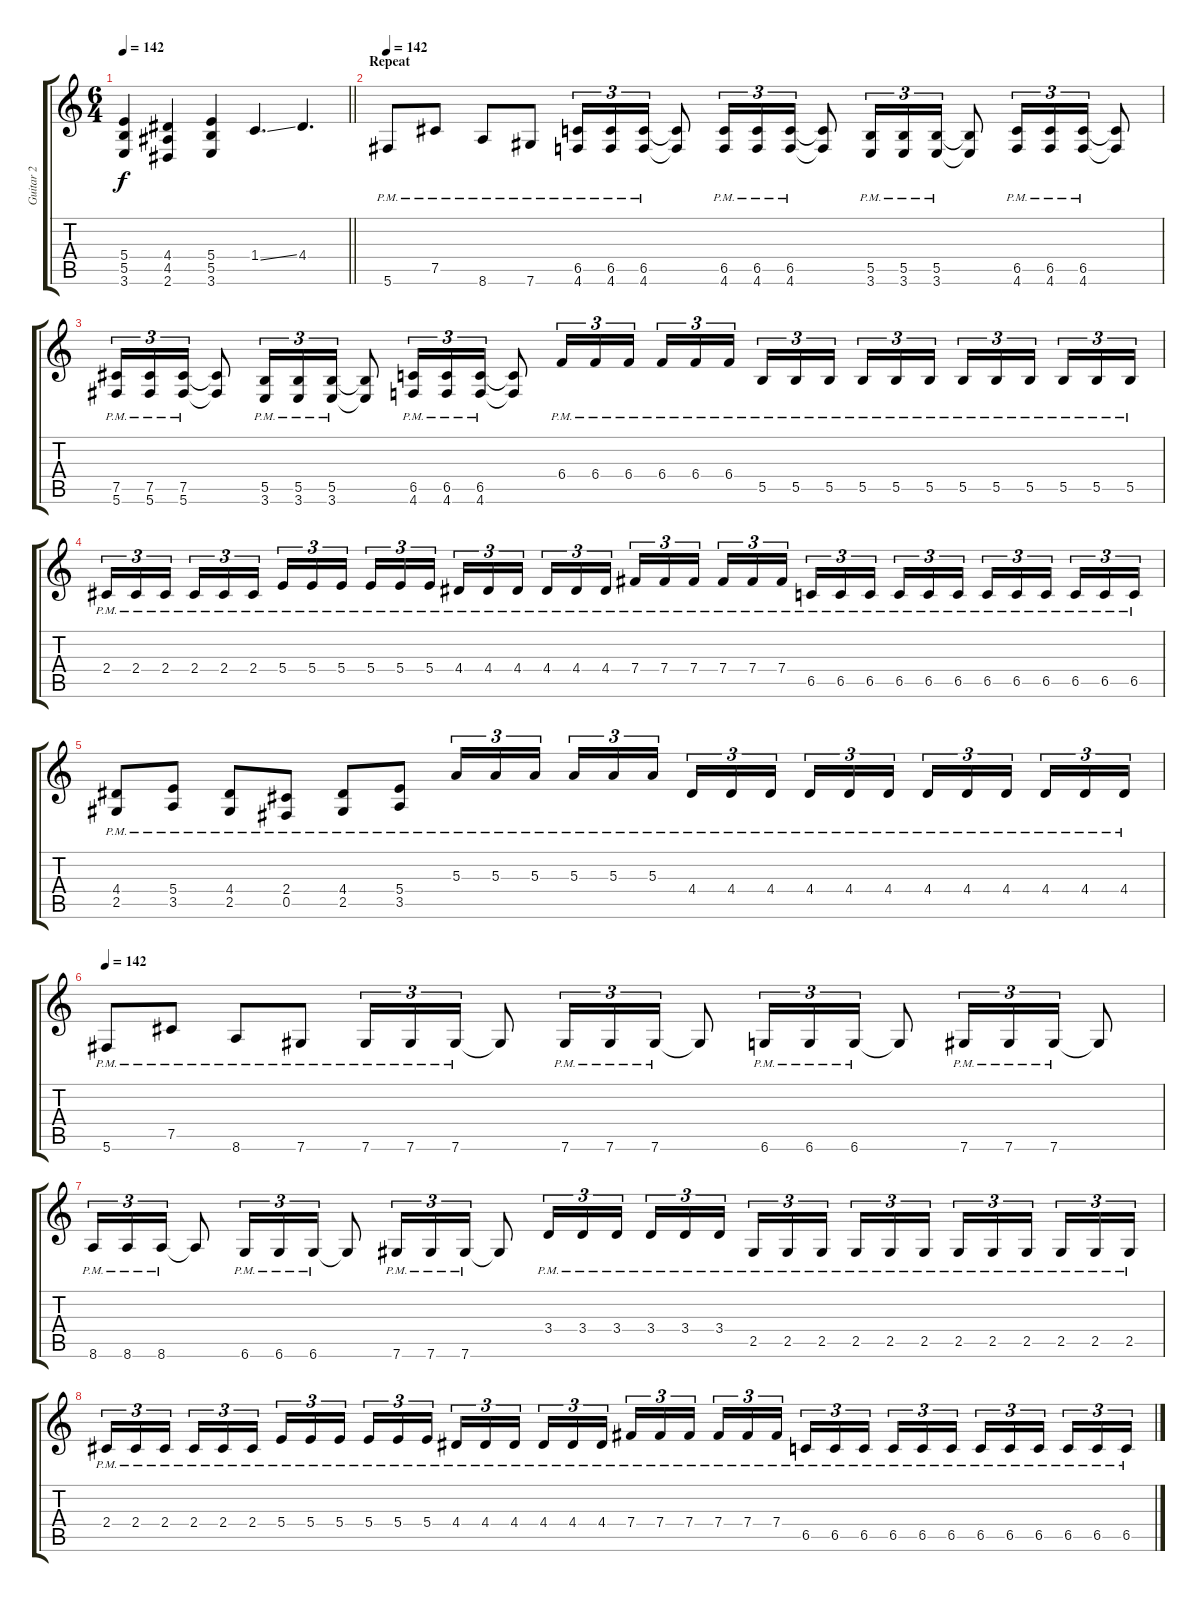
\track ("Guitar 2" "Guitar 2") {instrument distortionguitar}
\staff {score tabs}
\tuning (Db4 Ab3 E3 B2 Gb2 Db2) {hide}
\ts (6 4)
\tempo 142
\clef g2
\barLineRight lightlight
\ks c
(5.4 5.5 3.6).4{dy f} (4.4 4.5 2.6).4 (5.4 5.5 3.6).4 1.4{ss}.4{d} 4.4.4{d} |
\section ("" "Repeat")
\tempo 150
\tempo 142
5.6{pm}.8 7.5{pm}.8 8.6{pm}.8 7.6{pm}.8 (6.5{pm} 4.6{pm}).16{tu (3 2)} (6.5{pm} 4.6{pm}).16{tu (3 2)} (6.5{pm} 4.6{pm}).16{tu (3 2)} (6.5{t} 4.6{t}).8 (6.5{pm} 4.6{pm}).16{tu (3 2)} (6.5{pm} 4.6{pm}).16{tu (3 2)} (6.5{pm} 4.6{pm}).16{tu (3 2)} (6.5{t} 4.6{t}).8 (5.5{pm} 3.6{pm}).16{tu (3 2)} (5.5{pm} 3.6{pm}).16{tu (3 2)} (5.5{pm} 3.6{pm}).16{tu (3 2)} (5.5{t} 3.6{t}).8 (6.5{pm} 4.6{pm}).16{tu (3 2)} (6.5{pm} 4.6).16{tu (3 2)} (6.5{pm} 4.6{pm}).16{tu (3 2)} (6.5{t} 4.6{t}).8 |
(7.5{pm} 5.6{pm}).16{tu (3 2)} (7.5{pm} 5.6{pm}).16{tu (3 2)} (7.5{pm} 5.6{pm}).16{tu (3 2)} (7.5{t} 5.6{t}).8 (5.5{pm} 3.6{pm}).16{tu (3 2)} (5.5{pm} 3.6{pm}).16{tu (3 2)} (5.5{pm} 3.6{pm}).16{tu (3 2)} (5.5{t} 3.6{t}).8 (6.5{pm} 4.6{pm}).16{tu (3 2)} (6.5{pm} 4.6{pm}).16{tu (3 2)} (6.5{pm} 4.6{pm}).16{tu (3 2)} (6.5{t} 4.6{t}).8 6.4{pm}.16{tu (3 2)} 6.4{pm}.16{tu (3 2)} 6.4{pm}.16{tu (3 2) beam splitsecondary} 6.4{pm}.16{tu (3 2)} 6.4{pm}.16{tu (3 2)} 6.4{pm}.16{tu (3 2) beam splitsecondary} 5.5{pm}.16{tu (3 2)} 5.5{pm}.16{tu (3 2)} 5.5{pm}.16{tu (3 2) beam splitsecondary} 5.5{pm}.16{tu (3 2)} 5.5{pm}.16{tu (3 2)} 5.5{pm}.16{tu (3 2) beam splitsecondary} 5.5{pm}.16{tu (3 2)} 5.5{pm}.16{tu (3 2)} 5.5{pm}.16{tu (3 2) beam splitsecondary} 5.5{pm}.16{tu (3 2)} 5.5{pm}.16{tu (3 2)} 5.5{pm}.16{tu (3 2)} |
2.4{pm}.16{tu (3 2)} 2.4{pm}.16{tu (3 2)} 2.4{pm}.16{tu (3 2) beam splitsecondary} 2.4{pm}.16{tu (3 2)} 2.4{pm}.16{tu (3 2)} 2.4{pm}.16{tu (3 2) beam splitsecondary} 5.4{pm}.16{tu (3 2)} 5.4{pm}.16{tu (3 2)} 5.4{pm}.16{tu (3 2) beam splitsecondary} 5.4{pm}.16{tu (3 2)} 5.4{pm}.16{tu (3 2)} 5.4{pm}.16{tu (3 2) beam splitsecondary} 4.4{pm}.16{tu (3 2)} 4.4{pm}.16{tu (3 2)} 4.4{pm}.16{tu (3 2) beam splitsecondary} 4.4{pm}.16{tu (3 2)} 4.4{pm}.16{tu (3 2)} 4.4{pm}.16{tu (3 2)} 7.4{pm}.16{tu (3 2)} 7.4{pm}.16{tu (3 2)} 7.4{pm}.16{tu (3 2) beam splitsecondary} 7.4{pm}.16{tu (3 2)} 7.4{pm}.16{tu (3 2)} 7.4{pm}.16{tu (3 2) beam splitsecondary} 6.5{pm}.16{tu (3 2)} 6.5{pm}.16{tu (3 2)} 6.5{pm}.16{tu (3 2) beam splitsecondary} 6.5{pm}.16{tu (3 2)} 6.5{pm}.16{tu (3 2)} 6.5{pm}.16{tu (3 2) beam splitsecondary} 6.5{pm}.16{tu (3 2)} 6.5{pm}.16{tu (3 2)} 6.5{pm}.16{tu (3 2) beam splitsecondary} 6.5{pm}.16{tu (3 2)} 6.5{pm}.16{tu (3 2)} 6.5{pm}.16{tu (3 2)} |
(4.4{pm} 2.5{pm}).8 (5.4{pm} 3.5{pm}).8 (4.4{pm} 2.5{pm}).8 (2.4{pm} 0.5{pm}).8 (4.4{pm} 2.5{pm}).8 (5.4{pm} 3.5{pm}).8 5.3{pm}.16{tu (3 2)} 5.3{pm}.16{tu (3 2)} 5.3{pm}.16{tu (3 2) beam splitsecondary} 5.3{pm}.16{tu (3 2)} 5.3{pm}.16{tu (3 2)} 5.3{pm}.16{tu (3 2) beam splitsecondary} 4.4{pm}.16{tu (3 2)} 4.4{pm}.16{tu (3 2)} 4.4{pm}.16{tu (3 2) beam splitsecondary} 4.4{pm}.16{tu (3 2)} 4.4{pm}.16{tu (3 2)} 4.4{pm}.16{tu (3 2) beam splitsecondary} 4.4{pm}.16{tu (3 2)} 4.4{pm}.16{tu (3 2)} 4.4{pm}.16{tu (3 2) beam splitsecondary} 4.4{pm}.16{tu (3 2)} 4.4{pm}.16{tu (3 2)} 4.4{pm}.16{tu (3 2)} |
\tempo 150
\tempo 142
5.6{pm}.8 7.5{pm}.8 8.6{pm}.8 7.6{pm}.8 7.6{pm}.16{tu (3 2)} 7.6{pm}.16{tu (3 2)} 7.6{pm}.16{tu (3 2)} 7.6{t}.8 7.6{pm}.16{tu (3 2)} 7.6{pm}.16{tu (3 2)} 7.6{pm}.16{tu (3 2)} 7.6{t}.8 6.6{pm}.16{tu (3 2)} 6.6{pm}.16{tu (3 2)} 6.6{pm}.16{tu (3 2)} 6.6{t}.8 7.6{pm}.16{tu (3 2)} 7.6{pm}.16{tu (3 2)} 7.6{pm}.16{tu (3 2)} 7.6{t}.8 |
8.6{pm}.16{tu (3 2)} 8.6{pm}.16{tu (3 2)} 8.6{pm}.16{tu (3 2)} 8.6{t}.8 6.6{pm}.16{tu (3 2)} 6.6{pm}.16{tu (3 2)} 6.6{pm}.16{tu (3 2)} 6.6{t}.8 7.6{pm}.16{tu (3 2)} 7.6{pm}.16{tu (3 2)} 7.6{pm}.16{tu (3 2)} 7.6{t}.8 3.4{pm}.16{tu (3 2)} 3.4{pm}.16{tu (3 2)} 3.4{pm}.16{tu (3 2) beam splitsecondary} 3.4{pm}.16{tu (3 2)} 3.4{pm}.16{tu (3 2)} 3.4{pm}.16{tu (3 2) beam splitsecondary} 2.5{pm}.16{tu (3 2)} 2.5{pm}.16{tu (3 2)} 2.5{pm}.16{tu (3 2) beam splitsecondary} 2.5{pm}.16{tu (3 2)} 2.5{pm}.16{tu (3 2)} 2.5{pm}.16{tu (3 2) beam splitsecondary} 2.5{pm}.16{tu (3 2)} 2.5{pm}.16{tu (3 2)} 2.5{pm}.16{tu (3 2) beam splitsecondary} 2.5{pm}.16{tu (3 2)} 2.5{pm}.16{tu (3 2)} 2.5{pm}.16{tu (3 2)} |
2.4{pm}.16{tu (3 2)} 2.4{pm}.16{tu (3 2)} 2.4{pm}.16{tu (3 2) beam splitsecondary} 2.4{pm}.16{tu (3 2)} 2.4{pm}.16{tu (3 2)} 2.4{pm}.16{tu (3 2) beam splitsecondary} 5.4{pm}.16{tu (3 2)} 5.4{pm}.16{tu (3 2)} 5.4{pm}.16{tu (3 2) beam splitsecondary} 5.4{pm}.16{tu (3 2)} 5.4{pm}.16{tu (3 2)} 5.4{pm}.16{tu (3 2) beam splitsecondary} 4.4{pm}.16{tu (3 2)} 4.4{pm}.16{tu (3 2)} 4.4{pm}.16{tu (3 2) beam splitsecondary} 4.4{pm}.16{tu (3 2)} 4.4{pm}.16{tu (3 2)} 4.4{pm}.16{tu (3 2)} 7.4{pm}.16{tu (3 2)} 7.4{pm}.16{tu (3 2)} 7.4{pm}.16{tu (3 2) beam splitsecondary} 7.4{pm}.16{tu (3 2)} 7.4{pm}.16{tu (3 2)} 7.4{pm}.16{tu (3 2) beam splitsecondary} 6.5{pm}.16{tu (3 2)} 6.5{pm}.16{tu (3 2)} 6.5{pm}.16{tu (3 2) beam splitsecondary} 6.5{pm}.16{tu (3 2)} 6.5{pm}.16{tu (3 2)} 6.5{pm}.16{tu (3 2) beam splitsecondary} 6.5{pm}.16{tu (3 2)} 6.5{pm}.16{tu (3 2)} 6.5{pm}.16{tu (3 2) beam splitsecondary} 6.5{pm}.16{tu (3 2)} 6.5{pm}.16{tu (3 2)} 6.5{pm}.16{tu (3 2)}
